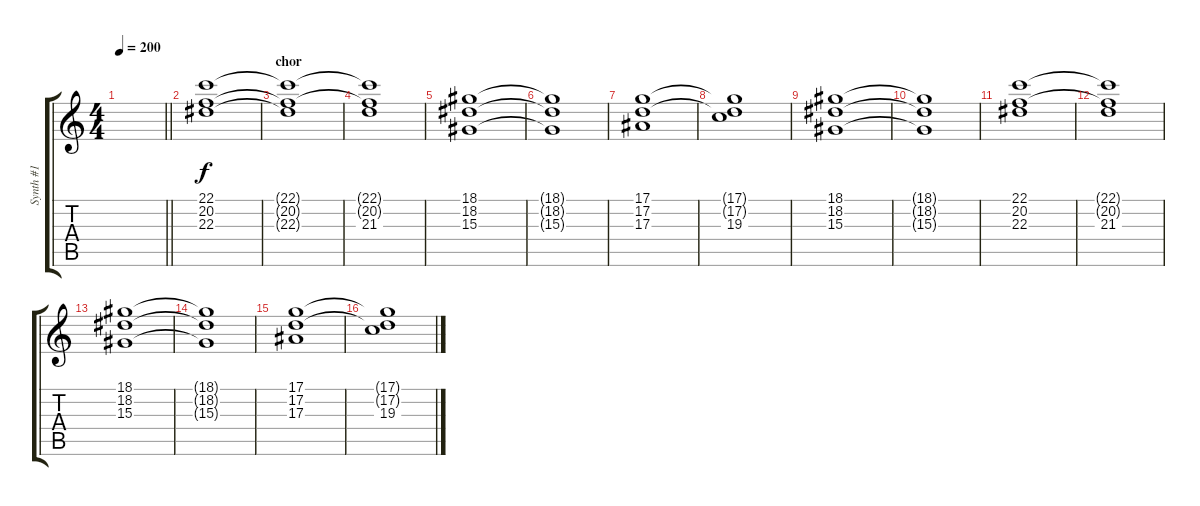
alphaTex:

\track ("Synth #1" "Synth #1") {instrument stringensemble1}
\staff {score tabs}
\tuning (D4 A3 F3 C3 G2 C2) {hide}
\ts (4 4)
\tempo 200
\clef g2
\barLineRight lightlight
\ks c
|
(22.1 20.2 22.3).1{volume 13} |
\section ("" "chor")
(22.1{t} 20.2{t} 22.3{t}).1{dy f} |
(22.1{t} 20.2{t} 21.3).1 |
(18.1 18.2 15.3).1 |
(18.1{t} 18.2{t} 15.3{t}).1 |
(17.1 17.2 17.3).1 |
(17.1{t} 17.2{t} 19.3).1 |
(18.1 18.2 15.3).1 |
(18.1{t} 18.2{t} 15.3{t}).1 |
(22.1 20.2 22.3).1 |
(22.1{t} 20.2{t} 21.3).1 |
(18.1 18.2 15.3).1 |
(18.1{t} 18.2{t} 15.3{t}).1 |
(17.1 17.2 17.3).1 |
(17.1{t} 17.2{t} 19.3).1
